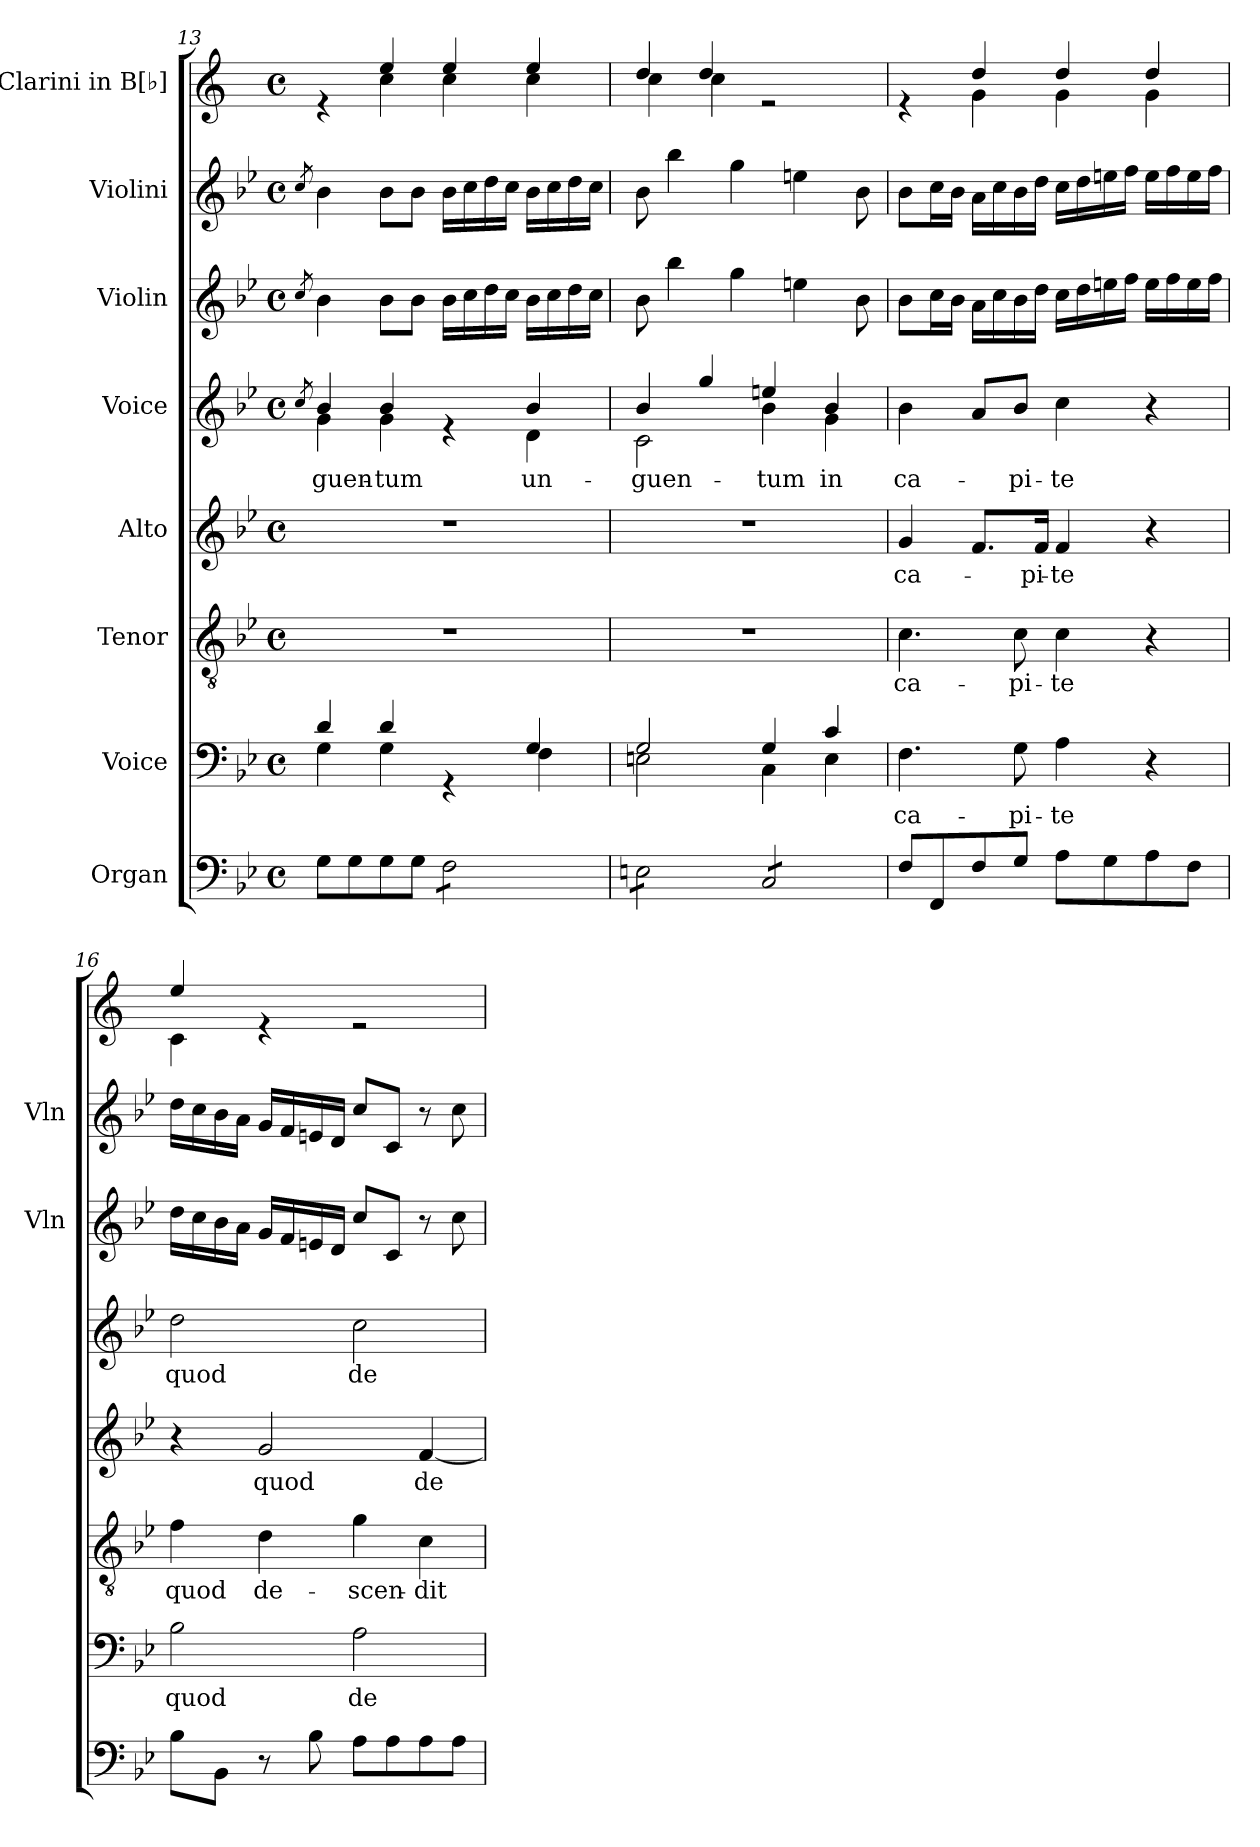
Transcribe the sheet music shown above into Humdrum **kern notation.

**kern	**kern	**text	**kern	**text	**kern	**text	**kern	**text	**kern	**kern	**kern
*part8	*part7	*part7	*part6	*part6	*part5	*part5	*part4	*part4	*part3	*part2	*part1
*staff8	*staff7	*staff7	*staff6	*staff6	*staff5	*staff5	*staff4	*staff4	*staff3	*staff2	*staff1
*I"Organ	*I"Voice	*	*I"Tenor	*	*I"Alto	*	*I"Voice	*	*I"Violin	*I"Violini	*I"Clarini in B[♭]
*	*	*	*	*	*	*	*	*	*I'Vln	*I'Vln	*
*clefF4	*clefF4	*	*clefGv2	*	*clefG2	*	*clefG2	*	*clefG2	*clefG2	*clefG2
*	*	*	*	*	*	*	*	*	*	*	*ITrd1c2
*k[b-e-]	*k[b-e-]	*	*k[b-e-]	*	*k[b-e-]	*	*k[b-e-]	*	*k[b-e-]	*k[b-e-]	*k[b-e-]
*M4/4	*M4/4	*	*M4/4	*	*M4/4	*	*M4/4	*	*M4/4	*M4/4	*M4/4
*met(c)	*met(c)	*	*met(c)	*	*met(c)	*	*met(c)	*	*met(c)	*met(c)	*met(c)
=13	=13	=13	=13	=13	=13	=13	=13	=13	=13	=13	=13
.	.	.	.	.	.	.	8qcc/	.	8qcc/	8qcc/	.
*	*^	*	*	*	*	*	*	*	*	*	*
!	!	!	!	!	!	!	!	!	!LO:LY:b	!	!	!
*	*	*	*	*	*	*	*	*^	*	*	*	*^
8G\L	4d/	4G\	.	1r	.	1r	.	4b-/	4g\	-guen-	4b-\	4b-\	4re	4ryy
8G\	.	.	.	.	.	.	.	.	.	.	.	.	.	.
!	!	!	!	!	!	!	!	!	!	!LO:LY:b	!	!	!	!
8G\	4d/	4G\	.	.	.	.	.	4b-/	4g\	-tum	8b-\L	8b-\L	4dd/	4b-\
8G\J	.	.	.	.	.	.	.	.	.	.	8b-\J	8b-\J	.	.
*tremolo	*	*	*	*	*	*	*	*	*	*	*	*	*	*
8F\L	4rGG	4ryy	.	.	.	.	.	4re	4ryy	.	16b-\LL	16b-\LL	4dd/	4b-\
.	.	.	.	.	.	.	.	.	.	.	16cc\	16cc\	.	.
8F\	.	.	.	.	.	.	.	.	.	.	16dd\	16dd\	.	.
.	.	.	.	.	.	.	.	.	.	.	16cc\JJ	16cc\JJ	.	.
!	!	!	!	!	!	!	!	!	!	!LO:LY:b	!	!	!	!
8F\	4G/	4F\	.	.	.	.	.	4b-/	4d\	un-	16b-\LL	16b-\LL	4dd/	4b-\
.	.	.	.	.	.	.	.	.	.	.	16cc\	16cc\	.	.
8F\J	.	.	.	.	.	.	.	.	.	.	16dd\	16dd\	.	.
.	.	.	.	.	.	.	.	.	.	.	16cc\JJ	16cc\JJ	.	.
=14	=14	=14	=14	=14	=14	=14	=14	=14	=14	=14	=14	=14	=14	=14
!	!	!	!	!	!	!	!	!	!	!LO:LY:b	!	!	!	!
8En\L	2G/	2En\	.	1r	.	1r	.	4b-/	2c\	-guen-	8b-\	8b-\	4cc/	4b-\
8En\	.	.	.	.	.	.	.	.	.	.	4bb-\	4bb-\	.	.
8En\	.	.	.	.	.	.	.	4gg/	.	.	.	.	4cc/	4b-\
8En\J	.	.	.	.	.	.	.	.	.	.	4gg\	4gg\	.	.
!	!	!	!	!	!	!	!	!	!	!LO:LY:b	!	!	!	!
8C/L	4G/	4C\	.	.	.	.	.	4een/	4b-\	-tum	.	.	2re	2ryy
8C/	.	.	.	.	.	.	.	.	.	.	4een\	4een\	.	.
!	!	!	!	!	!	!	!	!	!	!LO:LY:b	!	!	!	!
8C/	4c/	4E\	.	.	.	.	.	4b-/	4g\	in	.	.	.	.
8C/J	.	.	.	.	.	.	.	.	.	.	8b-\	8b-\	.	.
*Xtremolo	*	*	*	*	*	*	*	*	*	*	*	*	*	*
*	*v	*v	*	*	*	*	*	*v	*v	*	*	*	*	*
!!LO:LB:g=z	!!
=15	=15	=15	=15	=15	=15	=15	=15	=15	=15	=15	=15	=15
!	!	!LO:LY:b	!	!LO:LY:b	!	!LO:LY:b	!	!LO:LY:b	!	!	!	!
8F/L	4.F\	ca-	4.c\	ca-	4g/	ca-	4b-\	ca-	8b-\L	8b-\L	4re	4ryy
8FF/	.	.	.	.	.	.	.	.	16cc\L	16cc\L	.	.
.	.	.	.	.	.	.	.	.	16b-\JJ	16b-\JJ	.	.
8F/	.	.	.	.	8.f/L	.	8a/L	.	16a\LL	16a\LL	4cc/	4f\
.	.	.	.	.	.	.	.	.	16cc\	16cc\	.	.
!	!	!LO:LY:b	!	!LO:LY:b	!	!	!	!LO:LY:b	!	!	!	!
8G/J	8G\	-pi-	8c\	-pi-	.	.	8b-/J	-pi-	16b-\	16b-\	.	.
!	!	!	!	!	!	!LO:LY:b	!	!	!	!	!	!
.	.	.	.	.	16f/Jk	-pi-	.	.	16dd\JJ	16dd\JJ	.	.
!	!	!LO:LY:b	!	!LO:LY:b	!	!LO:LY:b	!	!LO:LY:b	!	!	!	!
8A\L	4A\	-te	4c\	-te	4f/	-te	4cc\	-te	16cc\LL	16cc\LL	4cc/	4f\
.	.	.	.	.	.	.	.	.	16dd\	16dd\	.	.
8G\	.	.	.	.	.	.	.	.	16een\	16een\	.	.
.	.	.	.	.	.	.	.	.	16ff\JJ	16ff\JJ	.	.
8A\	4r	.	4r	.	4r	.	4r	.	16ee\LL	16ee\LL	4cc/	4f\
.	.	.	.	.	.	.	.	.	16ff\	16ff\	.	.
8F\J	.	.	.	.	.	.	.	.	16ee\	16ee\	.	.
.	.	.	.	.	.	.	.	.	16ff\JJ	16ff\JJ	.	.
=16	=16	=16	=16	=16	=16	=16	=16	=16	=16	=16	=16	=16
!	!	!LO:LY:b	!	!LO:LY:b	!	!	!	!LO:LY:b	!	!	!	!
8B-\L	2B-\	quod	4f\	quod	4r	.	2dd\	quod	16dd\LL	16dd\LL	4dd/	4B-\
.	.	.	.	.	.	.	.	.	16cc\	16cc\	.	.
8BB-\J	.	.	.	.	.	.	.	.	16b-\	16b-\	.	.
.	.	.	.	.	.	.	.	.	16a\JJ	16a\JJ	.	.
!	!	!	!	!LO:LY:b	!	!LO:LY:b	!	!	!	!	!	!
8r	.	.	4d\	de-	2g/	quod	.	.	16g/LL	16g/LL	4re	2.ryy
.	.	.	.	.	.	.	.	.	16f/	16f/	.	.
8B-\	.	.	.	.	.	.	.	.	16en/	16en/	.	.
.	.	.	.	.	.	.	.	.	16d/JJ	16d/JJ	.	.
!	!	!LO:LY:b	!	!LO:LY:b	!	!	!	!LO:LY:b	!	!	!	!
8A\L	2A\	de-	4g\	-scen-	.	.	2cc\	de-	8cc/L	8cc/L	2re	.
8A\	.	.	.	.	.	.	.	.	8c/J	8c/J	.	.
!	!	!	!	!LO:LY:b	!	!LO:LY:b	!	!	!	!	!	!
8A\	.	.	4c\	-dit	[4f/	de-	.	.	8r	8r	.	.
8A\J	.	.	.	.	.	.	.	.	8cc\	8cc\	.	.
*	*	*	*	*	*	*	*	*	*	*	*v	*v
=	=	=	=	=	=	=	=	=	=	=	=
*-	*-	*-	*-	*-	*-	*-	*-	*-	*-	*-	*-
